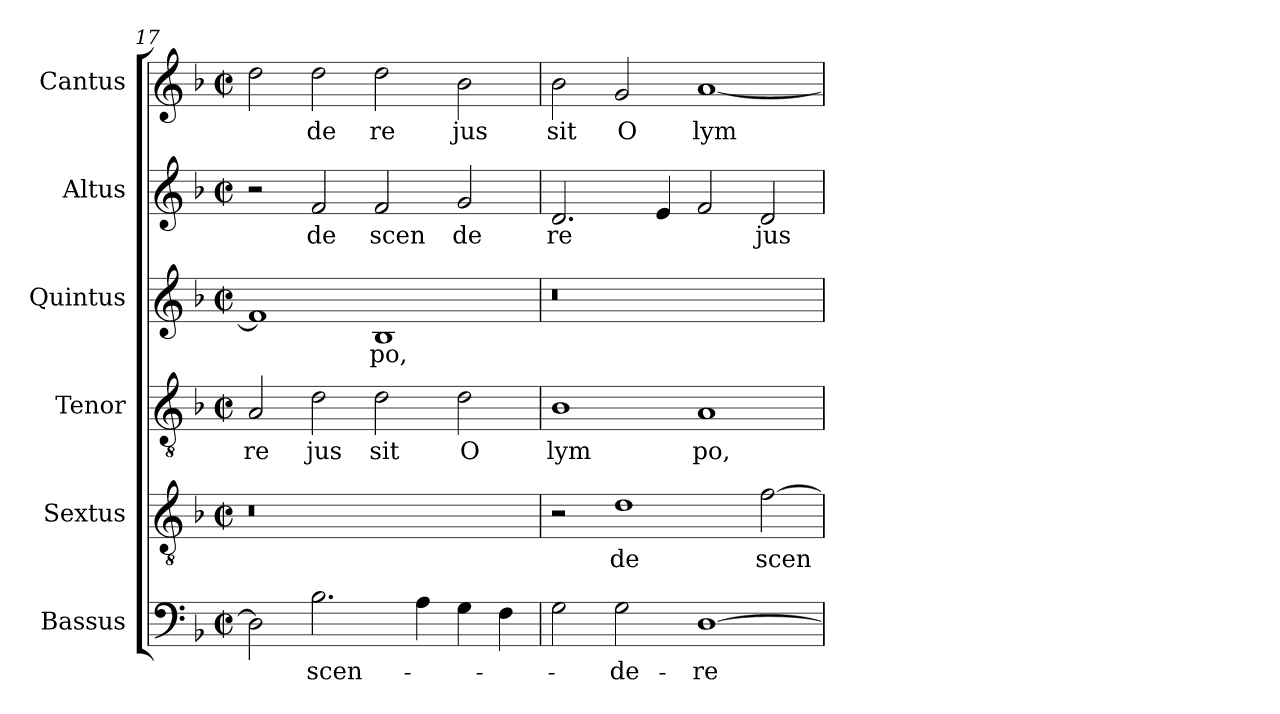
**kern	**text	**kern	**text	**kern	**text	**kern	**text	**kern	**text	**kern	**text
*part6	*part6	*part5	*part5	*part4	*part4	*part3	*part3	*part2	*part2	*part1	*part1
*staff6	*staff6	*staff5	*staff5	*staff4	*staff4	*staff3	*staff3	*staff2	*staff2	*staff1	*staff1
*I"Bassus	*	*I"Sextus	*	*I"Tenor	*	*I"Quintus	*	*I"Altus	*	*I"Cantus	*
*I'Bassus	*	*I'Sextus	*	*I'Tenor	*	*I'Quintus	*	*I'Altus	*	*I'Cantus	*
*clefF4	*	*clefGv2	*	*clefGv2	*	*clefG2	*	*clefG2	*	*clefG2	*
*k[b-]	*	*k[b-]	*	*k[b-]	*	*k[b-]	*	*k[b-]	*	*k[b-]	*
*F:	*	*F:	*	*F:	*	*F:	*	*F:	*	*F:	*
*M2/2	*	*M2/2	*	*M2/2	*	*M2/2	*	*M2/2	*	*M2/2	*
*met(c|)	*	*met(c|)	*	*met(c|)	*	*met(c|)	*	*met(c|)	*	*met(c|)	*
=17	=17	=17	=17	=17	=17	=17	=17	=17	=17	=17	=17
!	!	!	!	!	!LO:LY:b:cj	!	!	!	!	!	!
2D\]	.	0r	.	2A/	re	1f]	.	2r	.	2dd\	.
!	!LO:LY:b	!	!	!	!LO:LY:b:cj	!	!	!	!LO:LY:b:cj	!	!LO:LY:b:cj
2.B-\	-scen-	.	.	2d\	jus	.	.	2f/	de	2dd\	de
!	!	!	!	!	!LO:LY:b:cj	!	!LO:LY:b:cj	!	!LO:LY:b:cj	!	!LO:LY:b:cj
.	.	.	.	2d\	sit	1B-	-po,	2f/	scen	2dd\	re
4A\	.	.	.	.	.	.	.	.	.	.	.
!	!	!	!	!	!LO:LY:b:cj	!	!	!	!LO:LY:b:cj	!	!LO:LY:b:cj
4G\	.	.	.	2d\	O	.	.	2g/	de	2b-\	jus
4F\	.	.	.	.	.	.	.	.	.	.	.
=18	=18	=18	=18	=18	=18	=18	=18	=18	=18	=18	=18
!	!	!	!	!	!LO:LY:b:cj	!	!	!	!LO:LY:b:cj	!	!LO:LY:b:cj
2G\	.	2r	.	1B-	lym	0r	.	2.d/	re	2b-\	sit
!	!LO:LY:b:cj	!	!LO:LY:b:cj	!	!	!	!	!	!	!	!LO:LY:b:cj
2G\	-de-	1d	de	.	.	.	.	.	.	2g/	O
.	.	.	.	.	.	.	.	4e/	.	.	.
!	!LO:LY:b:cj	!	!	!	!LO:LY:b:cj	!	!	!	!	!	!LO:LY:b
[>1D	-re	.	.	1A	po,	.	.	2f/	.	[>1a	lym
!	!	!	!LO:LY:b	!	!	!	!	!	!LO:LY:b:cj	!	!
.	.	[>2f\	scen	.	.	.	.	2d/	jus	.	.
=	=	=	=	=	=	=	=	=	=	=	=
*-	*-	*-	*-	*-	*-	*-	*-	*-	*-	*-	*-
